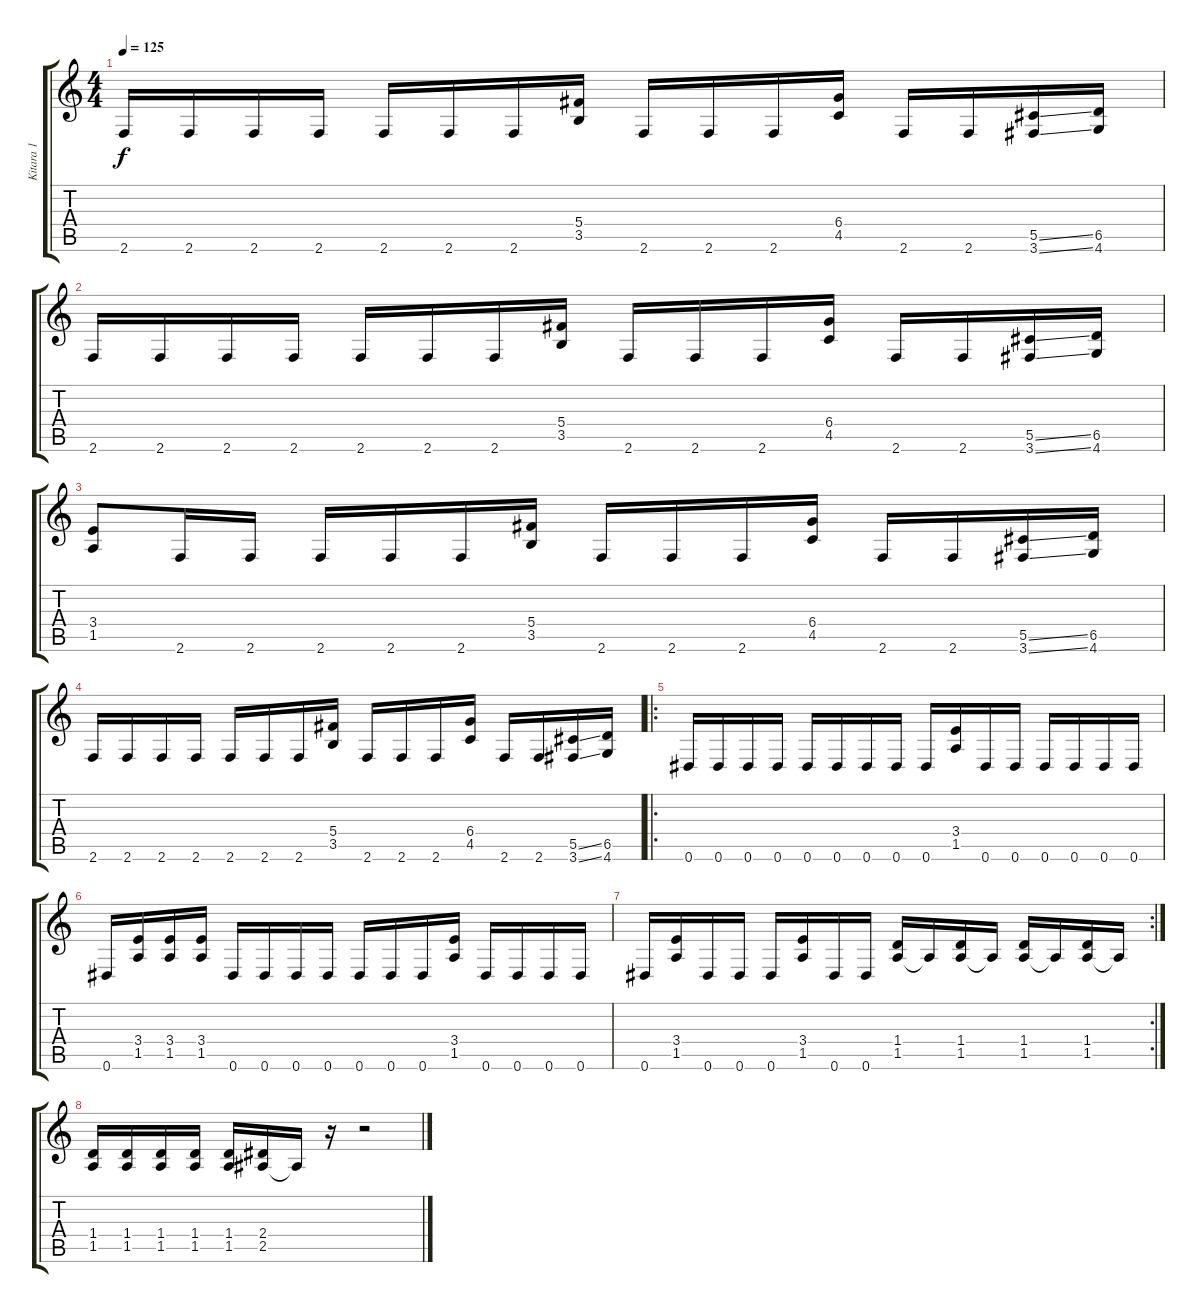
\track ("Kitara 1" "Kitara 1") {instrument distortionguitar}
\staff {score tabs}
\tuning (Eb4 Bb3 Gb3 Db3 Ab2 Eb2) {hide}
\ts (4 4)
\tempo 125
\clef g2
\ks c
2.6.16{dy f} 2.6.16 2.6.16 2.6.16 2.6.16 2.6.16 2.6.16 (5.4 3.5).16 2.6.16 2.6.16 2.6.16 (6.4 4.5).16 2.6.16 2.6.16 (5.5{ss} 3.6{ss}).16 (6.5 4.6).16 |
2.6.16 2.6.16 2.6.16 2.6.16 2.6.16 2.6.16 2.6.16 (5.4 3.5).16 2.6.16 2.6.16 2.6.16 (6.4 4.5).16 2.6.16 2.6.16 (5.5{ss} 3.6{ss}).16 (6.5 4.6).16 |
(3.4 1.5).8 2.6.16 2.6.16 2.6.16 2.6.16 2.6.16 (5.4 3.5).16 2.6.16 2.6.16 2.6.16 (6.4 4.5).16 2.6.16 2.6.16 (5.5{ss} 3.6{ss}).16 (6.5 4.6).16 |
2.6.16 2.6.16 2.6.16 2.6.16 2.6.16 2.6.16 2.6.16 (5.4 3.5).16 2.6.16 2.6.16 2.6.16 (6.4 4.5).16 2.6.16 2.6.16 (5.5{ss} 3.6{ss}).16 (6.5 4.6).16 |
\ro
0.6.16 0.6.16 0.6.16 0.6.16 0.6.16 0.6.16 0.6.16 0.6.16 0.6.16 (3.4 1.5).16 0.6.16 0.6.16 0.6.16 0.6.16 0.6.16 0.6.16 |
0.6.16 (3.4 1.5).16 (3.4 1.5).16 (3.4 1.5).16 0.6.16 0.6.16 0.6.16 0.6.16 0.6.16 0.6.16 0.6.16 (3.4 1.5).16 0.6.16 0.6.16 0.6.16 0.6.16 |
\rc 2
0.6.16 (3.4 1.5).16 0.6.16 0.6.16 0.6.16 (3.4 1.5).16 0.6.16 0.6.16 (1.4 1.5).16 1.5{t}.16 (1.4 1.5).16 1.5{t}.16 (1.4 1.5).16 1.5{t}.16 (1.4 1.5).16 1.5{t}.16 |
(1.4 1.5).16 (1.4 1.5).16 (1.4 1.5).16 (1.4 1.5).16 (1.4 1.5).16 (2.4 2.5).16 2.5{t}.16 r.16 r.2
